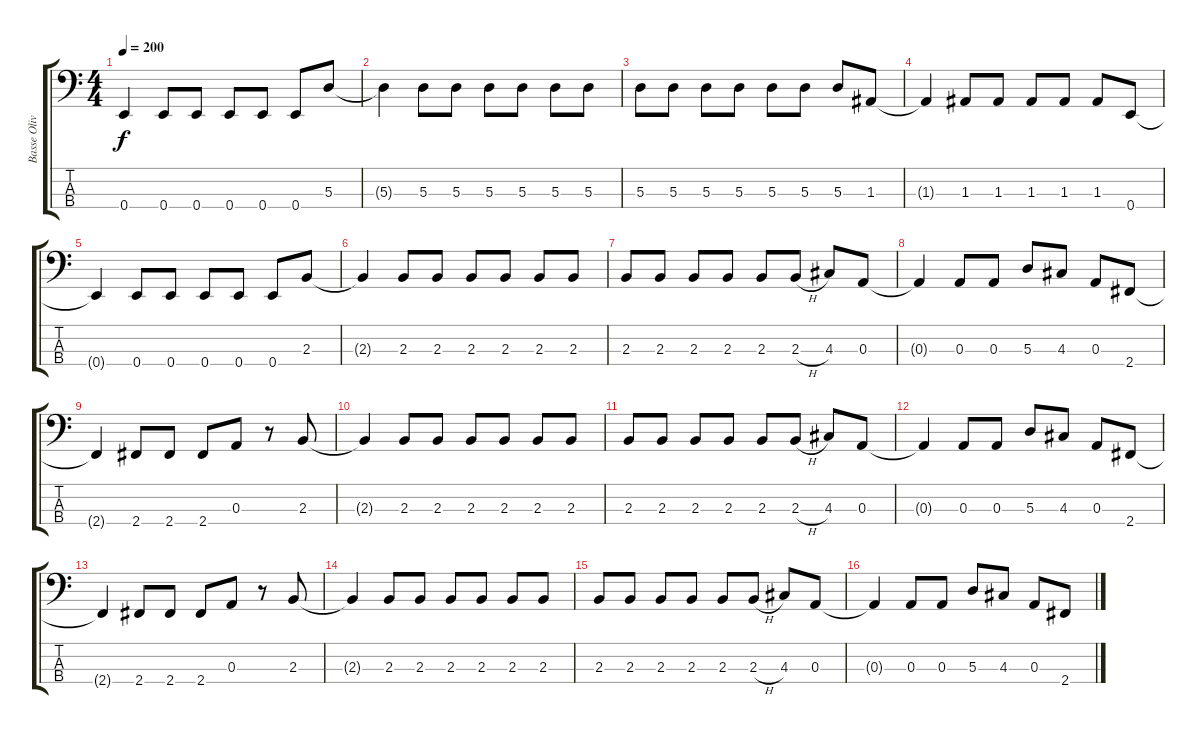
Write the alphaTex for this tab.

\track ("Basse Oliv" "Basse Oliv") {instrument electricbassfinger}
\staff {score tabs}
\tuning (G2 D2 A1 E1) {hide}
\ts (4 4)
\tempo 200
\clef f4
\ks c
0.4{t}.4{dy f} 0.4.8 0.4.8 0.4.8 0.4.8 0.4.8 5.3.8 |
5.3{t}.4 5.3.8 5.3.8 5.3.8 5.3.8 5.3.8 5.3.8 |
5.3.8 5.3.8 5.3.8 5.3.8 5.3.8 5.3.8 5.3.8 1.3.8 |
1.3{t}.4 1.3.8 1.3.8 1.3.8 1.3.8 1.3.8 0.4.8 |
0.4{t}.4 0.4.8 0.4.8 0.4.8 0.4.8 0.4.8 2.3.8 |
2.3{t}.4 2.3.8 2.3.8 2.3.8 2.3.8 2.3.8 2.3.8 |
2.3.8 2.3.8 2.3.8 2.3.8 2.3.8 2.3{h}.8 4.3.8 0.3.8 |
0.3{t}.4 0.3.8 0.3.8 5.3.8 4.3.8 0.3.8 2.4.8 |
2.4{t}.4 2.4.8 2.4.8 2.4.8 0.3.8 r.8 2.3.8 |
2.3{t}.4 2.3.8 2.3.8 2.3.8 2.3.8 2.3.8 2.3.8 |
2.3.8 2.3.8 2.3.8 2.3.8 2.3.8 2.3{h}.8 4.3.8 0.3.8 |
0.3{t}.4 0.3.8 0.3.8 5.3.8 4.3.8 0.3.8 2.4.8 |
2.4{t}.4 2.4.8 2.4.8 2.4.8 0.3.8 r.8 2.3.8 |
2.3{t}.4 2.3.8 2.3.8 2.3.8 2.3.8 2.3.8 2.3.8 |
2.3.8 2.3.8 2.3.8 2.3.8 2.3.8 2.3{h}.8 4.3.8 0.3.8 |
0.3{t}.4 0.3.8 0.3.8 5.3.8 4.3.8 0.3.8 2.4.8
